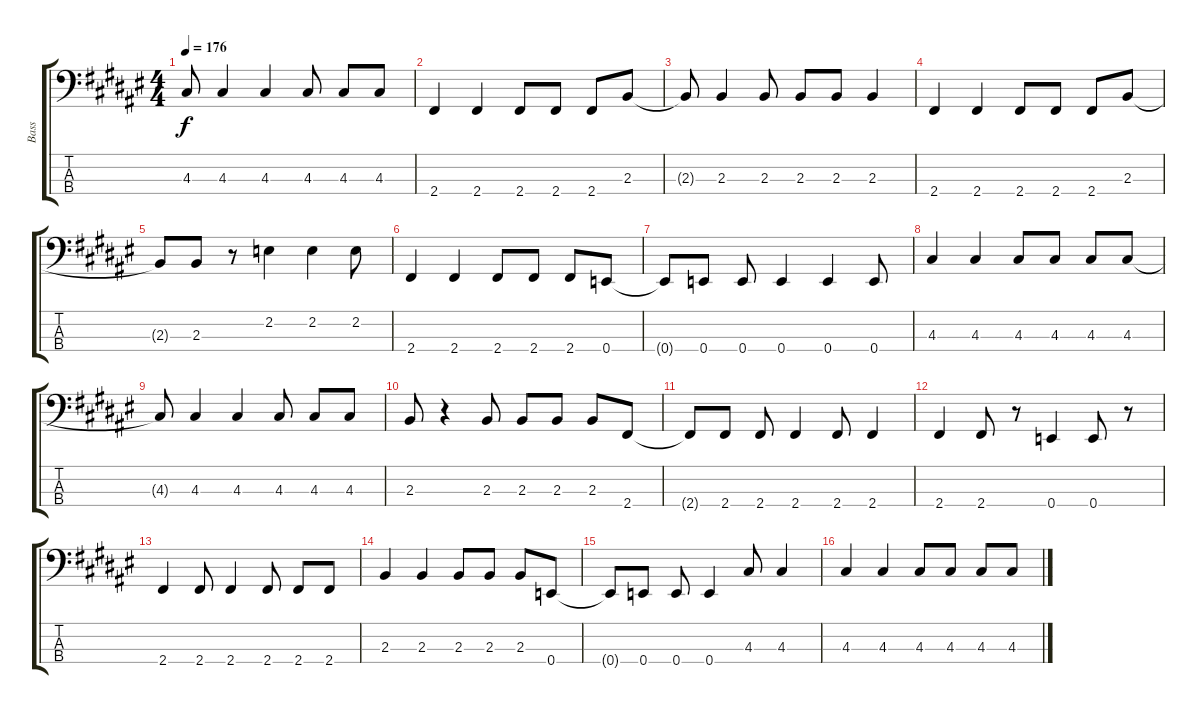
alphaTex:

\track ("Bass" "Bass") {instrument electricbassfinger}
\staff {score tabs}
\tuning (G2 D2 A1 E1) {hide}
\ts (4 4)
\tempo 176
\clef f4
\ks f#
4.3{t}.8{dy f} 4.3.4 4.3.4 4.3.8 4.3.8 4.3.8 |
2.4.4 2.4.4 2.4.8 2.4.8 2.4.8 2.3.8 |
2.3{t}.8 2.3.4 2.3.8 2.3.8 2.3.8 2.3.4 |
2.4.4 2.4.4 2.4.8 2.4.8 2.4.8 2.3.8 |
2.3{t}.8 2.3.8 r.8 2.2.4 2.2.4 2.2.8 |
2.4.4 2.4.4 2.4.8 2.4.8 2.4.8 0.4.8 |
0.4{t}.8 0.4.8 0.4.8 0.4.4 0.4.4 0.4.8 |
4.3.4 4.3.4 4.3.8 4.3.8 4.3.8 4.3.8 |
4.3{t}.8 4.3.4 4.3.4 4.3.8 4.3.8 4.3.8 |
2.3.8 r.4 2.3.8 2.3.8 2.3.8 2.3.8 2.4.8 |
2.4{t}.8 2.4.8 2.4.8 2.4.4 2.4.8 2.4.4 |
2.4.4 2.4.8 r.8 0.4.4 0.4.8 r.8 |
2.4.4 2.4.8 2.4.4 2.4.8 2.4.8 2.4.8 |
2.3.4 2.3.4 2.3.8 2.3.8 2.3.8 0.4.8 |
0.4{t}.8 0.4.8 0.4.8 0.4.4 4.3.8 4.3.4 |
4.3.4 4.3.4 4.3.8 4.3.8 4.3.8 4.3.8
